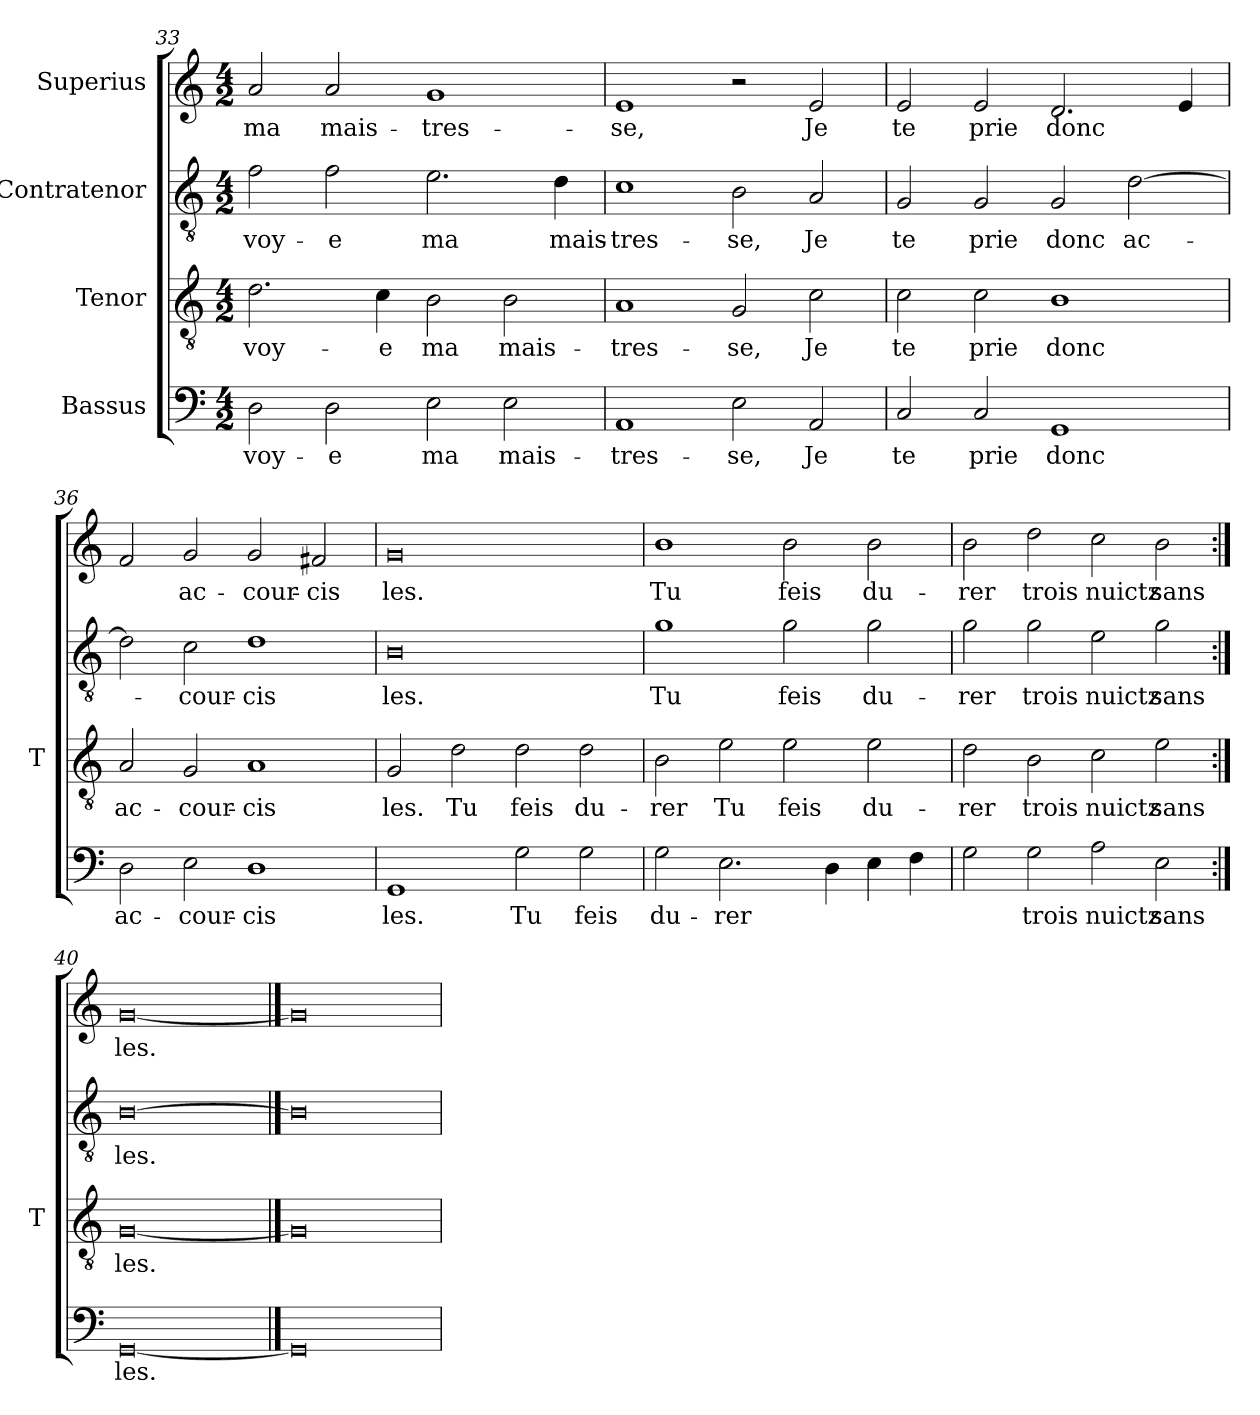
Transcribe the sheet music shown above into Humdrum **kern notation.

**kern	**text	**kern	**text	**kern	**text	**kern	**text
*part4	*part4	*part3	*part3	*part2	*part2	*part1	*part1
*staff4	*staff4	*staff3	*staff3	*staff2	*staff2	*staff1	*staff1
*I"Bassus	*	*I"Tenor	*	*I"Contratenor	*	*I"Superius	*
*	*	*I'T	*	*	*	*	*
*clefF4	*	*clefGv2	*	*clefGv2	*	*clefG2	*
*k[]	*	*k[]	*	*k[]	*	*k[]	*
*M4/2	*	*M4/2	*	*M4/2	*	*M4/2	*
=33	=33	=33	=33	=33	=33	=33	=33
2D	voy-	2.d	voy-	2f	voy-	2a	-ma
2D	-e	.	.	2f	-e	2a	mais-
.	.	4c	-e	.	.	.	.
2E	-ma	2B	-ma	2.e	-ma	1g	tres-
2E	mais-	2B	mais-	.	.	.	.
.	.	.	.	4d	mais-	.	.
=34	=34	=34	=34	=34	=34	=34	=34
1AA	tres-	1A	tres-	1c	tres-	1e	-se,
2E	-se,	2G	-se,	2B	-se,	2r	.
2AA	-Je	2c	-Je	2A	-Je	2e	-Je
=35	=35	=35	=35	=35	=35	=35	=35
2C	-te	2c	-te	2G	-te	2e	-te
2C	-prie	2c	-prie	2G	-prie	2e	-prie
1GG	-donc	1B	-donc	2G	-donc	2.d	-donc
.	.	.	.	[2d	ac-	.	.
.	.	.	.	.	.	4e	.
=36	=36	=36	=36	=36	=36	=36	=36
2D	ac-	2A	ac-	2d]	.	2f	.
2E	cour-	2G	cour-	2c	cour-	2g	ac-
1D	-cis	1A	-cis	1d	-cis	2g	cour-
.	.	.	.	.	.	2f#X	-cis
=37	=37	=37	=37	=37	=37	=37	=37
1GG	-les.	2G	-les.	0B	-les.	0g	-les.
.	.	2d	-Tu	.	.	.	.
2G	-Tu	2d	-feis	.	.	.	.
2G	-feis	2d	du-	.	.	.	.
=38	=38	=38	=38	=38	=38	=38	=38
2G	du-	2B	-rer	1g	-Tu	1b	-Tu
2.E	-rer	2e	-Tu	.	.	.	.
.	.	2e	-feis	2g	-feis	2b	-feis
4D	.	.	.	.	.	.	.
4E	.	2e	du-	2g	du-	2b	du-
4F	.	.	.	.	.	.	.
=39	=39	=39	=39	=39	=39	=39	=39
2G	.	2d	-rer	2g	-rer	2b	-rer
2G	-trois	2B	-trois	2g	-trois	2dd	-trois
2A	-nuictz	2c	-nuictz	2e	-nuictz	2cc	-nuictz
2E	-sans	2e	-sans	2g	-sans	2b	-sans
=40:|!	=40:|!	=40:|!	=40:|!	=40:|!	=40:|!	=40:|!	=40:|!
[0GG	-les.	[0G	-les.	[0B	-les.	[0g	-les.
==41	==41	==41	==41	==41	==41	==41	==41
0GG]	.	0G]	.	0B]	.	0g]	.
=	=	=	=	=	=	=	=
*-	*-	*-	*-	*-	*-	*-	*-
